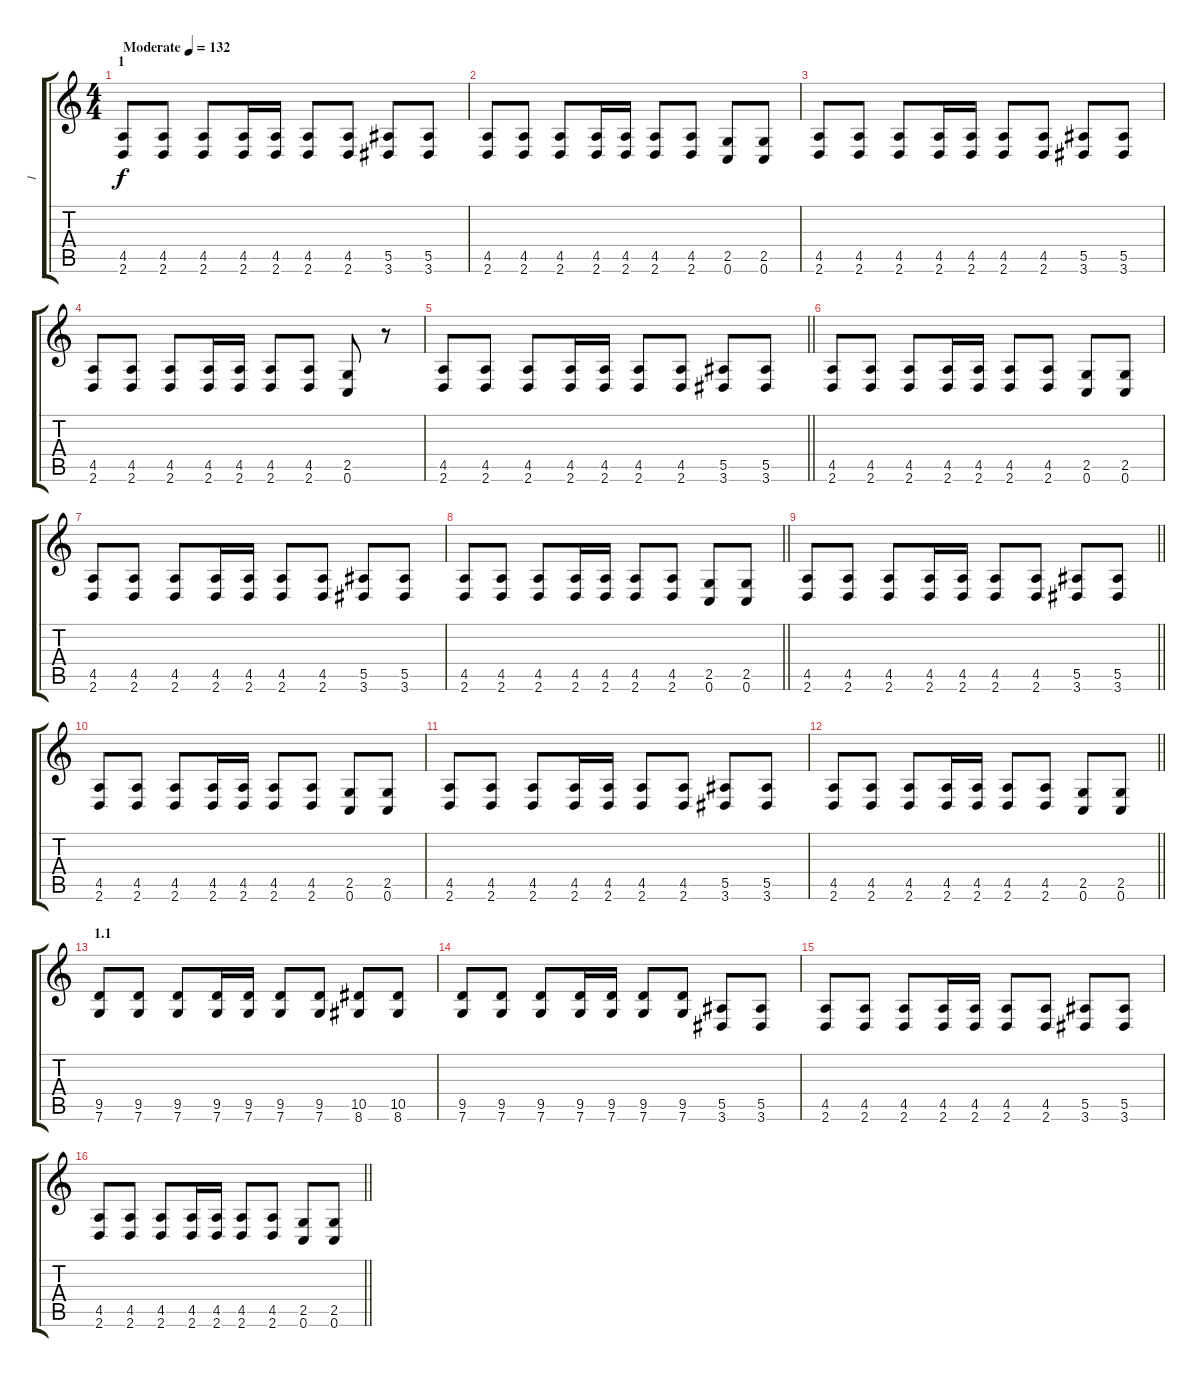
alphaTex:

\track ("I" "I") {instrument distortionguitar}
\staff {score tabs}
\tuning (C4 G3 Eb3 Bb2 F2 C2) {hide}
\ts (4 4)
\section ("" "1")
\tempo (132 "Moderate")
\clef g2
\ks c
(4.5 2.6).8{dy f instrument distortionguitar} (4.5 2.6).8 (4.5 2.6).8 (4.5 2.6).16 (4.5 2.6).16 (4.5 2.6).8 (4.5 2.6).8 (5.5 3.6).8 (5.5 3.6).8 |
(4.5 2.6).8 (4.5 2.6).8 (4.5 2.6).8 (4.5 2.6).16 (4.5 2.6).16 (4.5 2.6).8 (4.5 2.6).8 (2.5 0.6).8 (2.5 0.6).8 |
(4.5 2.6).8 (4.5 2.6).8 (4.5 2.6).8 (4.5 2.6).16 (4.5 2.6).16 (4.5 2.6).8 (4.5 2.6).8 (5.5 3.6).8 (5.5 3.6).8 |
(4.5 2.6).8 (4.5 2.6).8 (4.5 2.6).8 (4.5 2.6).16 (4.5 2.6).16 (4.5 2.6).8 (4.5 2.6).8 (2.5 0.6).8 r.8 |
\barLineRight lightlight
(4.5 2.6).8 (4.5 2.6).8 (4.5 2.6).8 (4.5 2.6).16 (4.5 2.6).16 (4.5 2.6).8 (4.5 2.6).8 (5.5 3.6).8 (5.5 3.6).8 |
(4.5 2.6).8 (4.5 2.6).8 (4.5 2.6).8 (4.5 2.6).16 (4.5 2.6).16 (4.5 2.6).8 (4.5 2.6).8 (2.5 0.6).8 (2.5 0.6).8 |
(4.5 2.6).8 (4.5 2.6).8 (4.5 2.6).8 (4.5 2.6).16 (4.5 2.6).16 (4.5 2.6).8 (4.5 2.6).8 (5.5 3.6).8 (5.5 3.6).8 |
\barLineRight lightlight
(4.5 2.6).8 (4.5 2.6).8 (4.5 2.6).8 (4.5 2.6).16 (4.5 2.6).16 (4.5 2.6).8 (4.5 2.6).8 (2.5 0.6).8 (2.5 0.6).8 |
\barLineRight lightlight
(4.5 2.6).8 (4.5 2.6).8 (4.5 2.6).8 (4.5 2.6).16 (4.5 2.6).16 (4.5 2.6).8 (4.5 2.6).8 (5.5 3.6).8 (5.5 3.6).8 |
(4.5 2.6).8 (4.5 2.6).8 (4.5 2.6).8 (4.5 2.6).16 (4.5 2.6).16 (4.5 2.6).8 (4.5 2.6).8 (2.5 0.6).8 (2.5 0.6).8 |
(4.5 2.6).8 (4.5 2.6).8 (4.5 2.6).8 (4.5 2.6).16 (4.5 2.6).16 (4.5 2.6).8 (4.5 2.6).8 (5.5 3.6).8 (5.5 3.6).8 |
\barLineRight lightlight
(4.5 2.6).8 (4.5 2.6).8 (4.5 2.6).8 (4.5 2.6).16 (4.5 2.6).16 (4.5 2.6).8 (4.5 2.6).8 (2.5 0.6).8 (2.5 0.6).8 |
\section ("" "1.1")
(9.5 7.6).8 (9.5 7.6).8 (9.5 7.6).8 (9.5 7.6).16 (9.5 7.6).16 (9.5 7.6).8 (9.5 7.6).8 (10.5 8.6).8 (10.5 8.6).8 |
(9.5 7.6).8 (9.5 7.6).8 (9.5 7.6).8 (9.5 7.6).16 (9.5 7.6).16 (9.5 7.6).8 (9.5 7.6).8 (5.5 3.6).8 (5.5 3.6).8 |
(4.5 2.6).8 (4.5 2.6).8 (4.5 2.6).8 (4.5 2.6).16 (4.5 2.6).16 (4.5 2.6).8 (4.5 2.6).8 (5.5 3.6).8 (5.5 3.6).8 |
\barLineRight lightlight
(4.5 2.6).8 (4.5 2.6).8 (4.5 2.6).8 (4.5 2.6).16 (4.5 2.6).16 (4.5 2.6).8 (4.5 2.6).8 (2.5 0.6).8 (2.5 0.6).8
